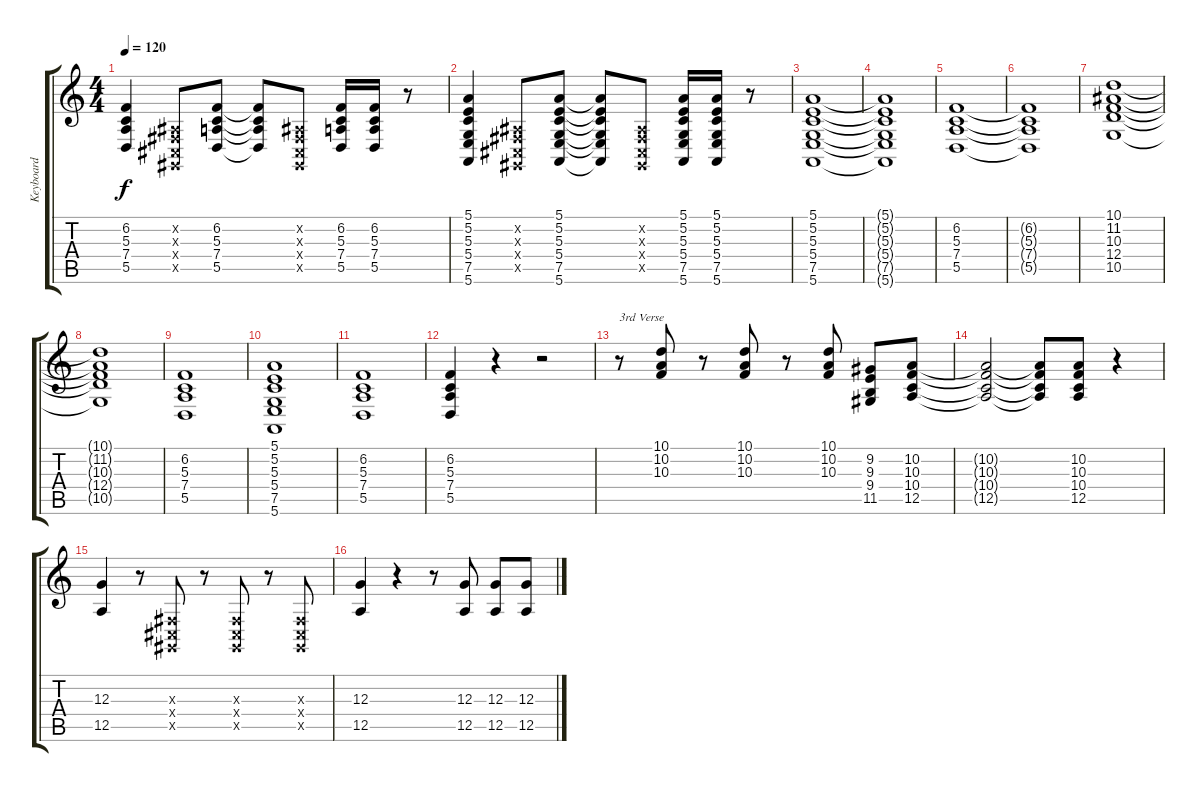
\track ("Keyboard" "Keyboard") {instrument electricpiano1}
\staff {score tabs}
\tuning (E4 B3 G3 D3 A2 E2) {hide}
\ts (4 4)
\tempo 120
\clef g2
\ks c
(6.2 5.3 7.4 5.5).4{dy f} (-1.2{x} -1.3{x} -1.4{x} -1.5{x}).8 (6.2 5.3 7.4 5.5).8 (6.2{t} 5.3{t} 7.4{t} 5.5{t}).8 (-1.2{x} -1.3{x} -1.4{x} -1.5{x}).8 (6.2 5.3 7.4 5.5).16 (6.2 5.3 7.4 5.5).16 r.8 |
(5.1 5.2 5.3 5.4 7.5 5.6).4 (-1.2{x} -1.3{x} -1.4{x} -1.5{x}).8 (5.1 5.2 5.3 5.4 7.5 5.6).8 (5.1{t} 5.2{t} 5.3{t} 5.4{t} 7.5{t} 5.6{t}).8 (-1.2{x} -1.3{x} -1.4{x} -1.5{x}).8 (5.1 5.2 5.3 5.4 7.5 5.6).16 (5.1 5.2 5.3 5.4 7.5 5.6).16 r.8 |
(5.1 5.2 5.3 5.4 7.5 5.6).1 |
(5.1{t} 5.2{t} 5.3{t} 5.4{t} 7.5{t} 5.6{t}).1 |
(6.2 5.3 7.4 5.5).1 |
(6.2{t} 5.3{t} 7.4{t} 5.5{t}).1 |
(10.1 11.2 10.3 12.4 10.5).1 |
(10.1{t} 11.2{t} 10.3{t} 12.4{t} 10.5{t}).1 |
(6.2 5.3 7.4 5.5).1 |
(5.1 5.2 5.3 5.4 7.5 5.6).1 |
(6.2 5.3 7.4 5.5).1 |
(6.2 5.3 7.4 5.5).4 r.4 r.2 |
r.8{txt "3rd Verse"} (10.1 10.2 10.3).8 r.8 (10.1 10.2 10.3).8 r.8 (10.1 10.2 10.3).8 (9.2 9.3 9.4 11.5).8 (10.2 10.3 10.4 12.5).8 |
(10.2{t} 10.3{t} 10.4{t} 12.5{t}).2 (10.2{t} 10.3{t} 10.4{t} 12.5{t}).8 (10.2 10.3 10.4 12.5).8 r.4 |
(12.3 12.5).4 r.8 (-1.3{x} -1.4{x} -1.5{x}).8 r.8 (-1.3{x} -1.4{x} -1.5{x}).8 r.8 (-1.3{x} -1.4{x} -1.5{x}).8 |
(12.3 12.5).4 r.4 r.8 (12.3 12.5).8 (12.3 12.5).8 (12.3 12.5).8
